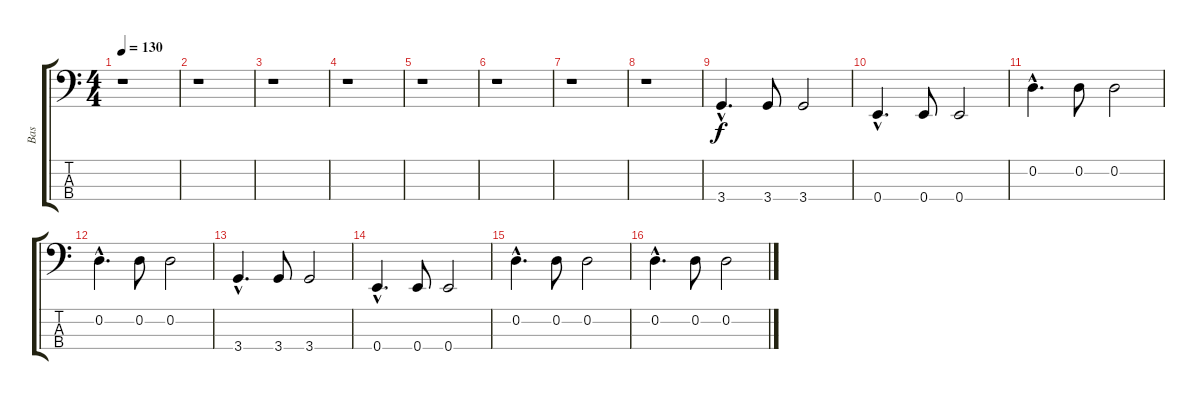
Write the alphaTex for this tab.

\track ("Bas" "Bas") {instrument acousticbass}
\staff {score tabs}
\tuning (G2 D2 A1 E1) {hide}
\ts (4 4)
\tempo 130
\clef f4
\ks c
r.1{dy f instrument acousticbass} |
r.1 |
r.1 |
r.1 |
r.1 |
r.1 |
r.1 |
r.1 |
3.4{hac}.4{d} 3.4.8 3.4.2 |
0.4{hac}.4{d} 0.4.8 0.4.2 |
0.2{hac}.4{d} 0.2.8 0.2.2 |
0.2{hac}.4{d} 0.2.8 0.2.2 |
3.4{hac}.4{d} 3.4.8 3.4.2 |
0.4{hac}.4{d} 0.4.8 0.4.2 |
0.2{hac}.4{d} 0.2.8 0.2.2 |
0.2{hac}.4{d} 0.2.8 0.2.2
